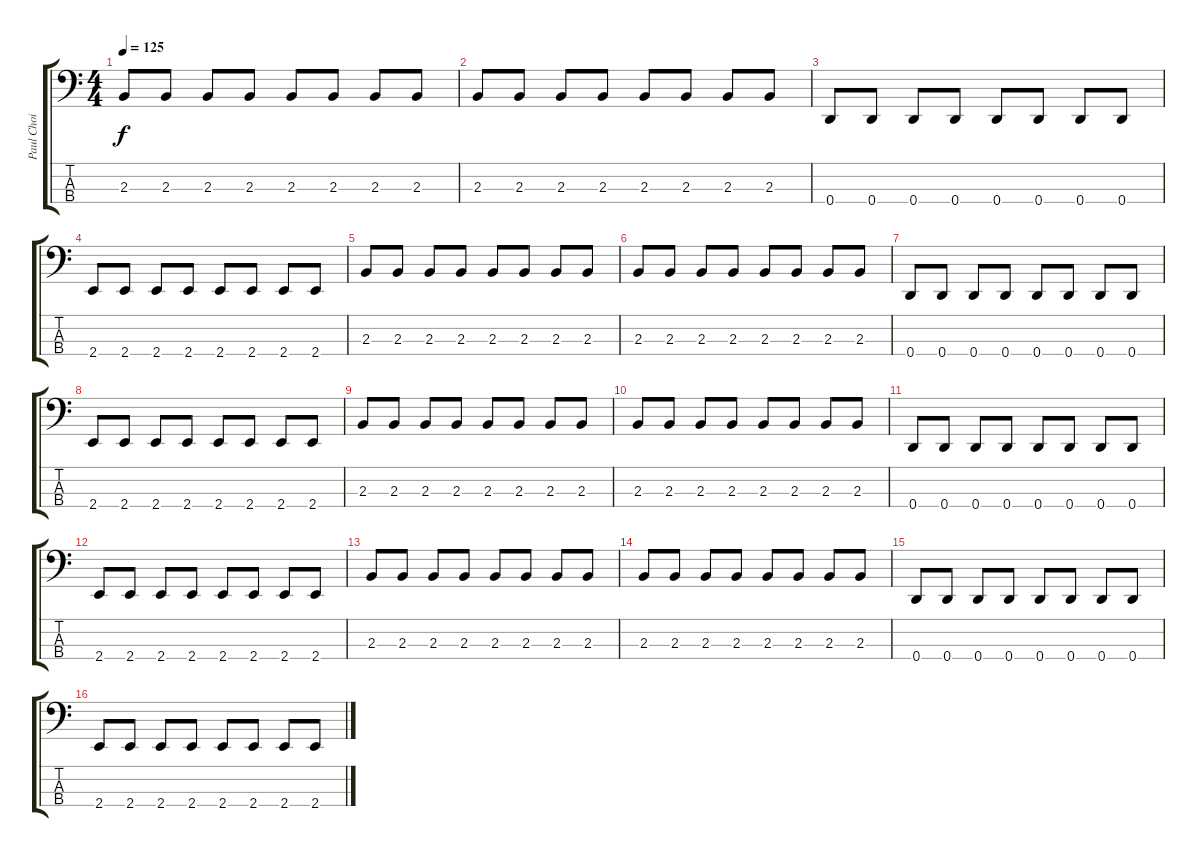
\track ("Paul Choi" "Paul Choi") {instrument electricbasspick}
\staff {score tabs}
\tuning (G2 D2 A1 D1) {hide}
\ts (4 4)
\tempo 125
\clef f4
\ks c
2.3.8{dy f} 2.3.8 2.3.8 2.3.8 2.3.8 2.3.8 2.3.8 2.3.8 |
2.3.8 2.3.8 2.3.8 2.3.8 2.3.8 2.3.8 2.3.8 2.3.8 |
0.4.8 0.4.8 0.4.8 0.4.8 0.4.8 0.4.8 0.4.8 0.4.8 |
2.4.8 2.4.8 2.4.8 2.4.8 2.4.8 2.4.8 2.4.8 2.4.8 |
2.3.8 2.3.8 2.3.8 2.3.8 2.3.8 2.3.8 2.3.8 2.3.8 |
2.3.8 2.3.8 2.3.8 2.3.8 2.3.8 2.3.8 2.3.8 2.3.8 |
0.4.8 0.4.8 0.4.8 0.4.8 0.4.8 0.4.8 0.4.8 0.4.8 |
2.4.8 2.4.8 2.4.8 2.4.8 2.4.8 2.4.8 2.4.8 2.4.8 |
2.3.8 2.3.8 2.3.8 2.3.8 2.3.8 2.3.8 2.3.8 2.3.8 |
2.3.8 2.3.8 2.3.8 2.3.8 2.3.8 2.3.8 2.3.8 2.3.8 |
0.4.8 0.4.8 0.4.8 0.4.8 0.4.8 0.4.8 0.4.8 0.4.8 |
2.4.8 2.4.8 2.4.8 2.4.8 2.4.8 2.4.8 2.4.8 2.4.8 |
2.3.8 2.3.8 2.3.8 2.3.8 2.3.8 2.3.8 2.3.8 2.3.8 |
2.3.8 2.3.8 2.3.8 2.3.8 2.3.8 2.3.8 2.3.8 2.3.8 |
0.4.8 0.4.8 0.4.8 0.4.8 0.4.8 0.4.8 0.4.8 0.4.8 |
2.4.8 2.4.8 2.4.8 2.4.8 2.4.8 2.4.8 2.4.8 2.4.8
